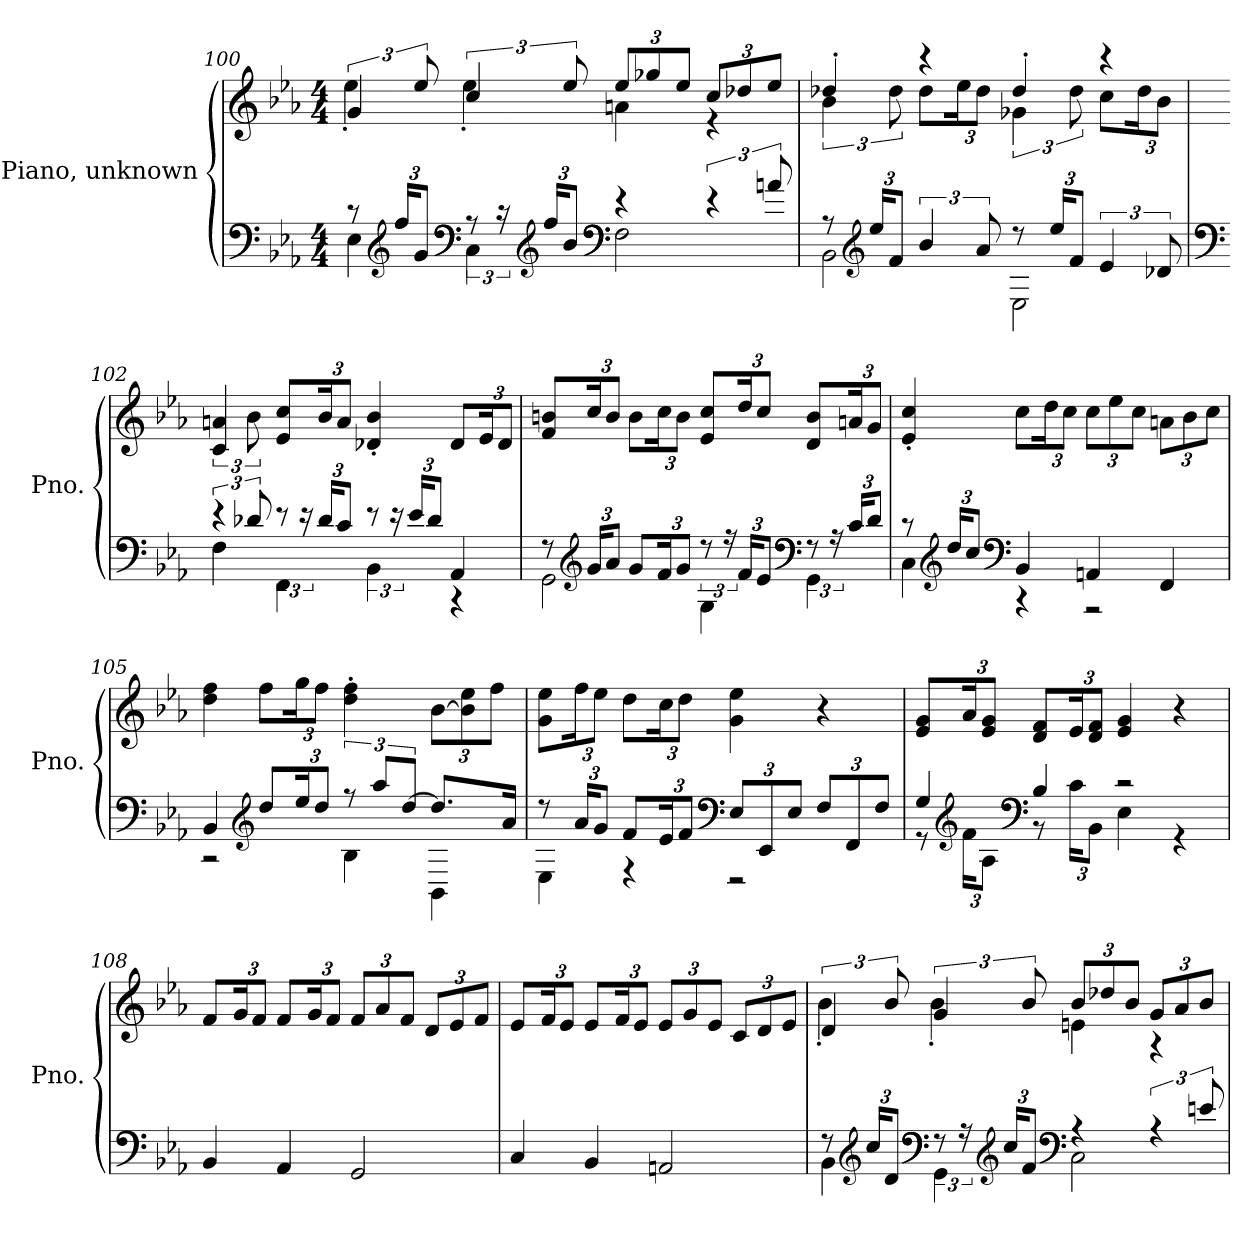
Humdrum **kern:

**kern	**kern
*part1	*part1
*staff2	*staff1
*I"Piano, unknown	*
*I'Pno.	*
*clefF4	*clefG2
*k[b-e-a-]	*k[b-e-a-]
*M4/4	*M4/4
=100	=100
*^	*^
8r	4E-\	6g/	4ee-'\
*clefG2	*	*	*
*Xbrackettup	*	*	*
24ff/KL	.	.	.
12g/J	.	12ee-/	.
*clefF4	*	*	*
*brackettup	*	*	*
12r	4C\	6cc/	4ee-'\
24r	.	.	.
*clefG2	*	*	*
24ff/KL	.	.	.
12b-/J	.	12ee-/	.
*clefF4	*	*	*
*	*	*Xbrackettup	*
4r	2F\	12ee-/L	4an\
.	.	12gg-X/	.
.	.	12ee-/J	.
6r	.	12cc/L	4r
.	.	12dd-X/	.
12an/	.	12ee-/J	.
!!LO:LB:g=z	!!
=101	=101	=101	=101
*	*	*	*brackettup
8r	2BB-\	4dd-X'/	6b-\
*clefG2	*	*	*
*Xbrackettup	*	*	*
24ee-/KL	.	.	.
12f/J	.	.	12dd-\
*brackettup	*	*	*
6b-/	.	4r	8dd-\L
*	*	*	*Xbrackettup
.	.	.	24ee-\K
12a-/	.	.	12dd-\J
*	*	*	*brackettup
8r	2E-\	4dd-'/	6g-X\
*Xbrackettup	*	*	*
24ee-/KL	.	.	.
12f/J	.	.	12dd-\
*brackettup	*	*	*
6e-/	.	4r	8cc\L
*	*	*	*Xbrackettup
.	.	.	24dd-\K
12d-X/	.	.	12b-\J
*	*	*v	*v
=102	=102	=102
*clefF4	*	*
*	*	*brackettup
6r	4F\	6c/ 6an/
12d-X/	.	12b-\
12r	4FF\	8e-/ 8cc/L
24r	.	.
*	*	*Xbrackettup
24d-/KL	.	24b-/K
12c/J	.	12a/J
12r	4BB-\	4d-X/' 4b-/'
24r	.	.
24e-/KL	.	.
12d-/J	.	.
4AA-/	4r	8d-/L
.	.	24e-/K
.	.	12d-/J
!!LO:LB:g=z
=103	=103	=103
8r	2GG\	8f/ 8bn/L
*clefG2	*	*
*Xbrackettup	*	*
24g/KL	.	24cc/K
12a-/J	.	12b/J
8g/L	.	8b\L
24f/K	.	24cc\K
12g/J	.	12b\J
*brackettup	*	*
12r	4G\	8e-/ 8cc/L
24r	.	.
24f/KL	.	24dd/K
12e-/J	.	12cc/J
*clefF4	*	*
12r	4GG\	8d/ 8b/L
24r	.	.
24c/KL	.	24an/K
12d/J	.	12g/J
=104	=104	=104
8r	4C\	4e-/' 4cc/'
*clefG2	*	*
*Xbrackettup	*	*
24dd/KL	.	.
12cc/J	.	.
*clefF4	*	*
4BB-/	4r	8cc\L
.	.	24dd\K
.	.	12cc\J
4AAn/	2r	12cc\L
.	.	12ee-\
.	.	12cc\J
4FF/	.	12an\L
.	.	12b-\
.	.	12cc\J
!!LO:LB:g=z
=105	=105	=105
4BB-/	2r	4dd\ 4ff\
*clefG2	*	*
8dd/L	.	8ff\L
24ee-/K	.	24gg\K
12dd/J	.	12ff\J
*brackettup	*	*
12r	4B-\	4dd\' 4ff\'
12aa-/L	.	.
[12dd/J	.	.
8.dd/L]	4BB-\	[12b-\L
.	.	12b-\] 12ee-\
.	.	12ff\J
16a-/Jk	.	.
=106	=106	=106
8r	4E-\	8g\ 8ee-\L
*Xbrackettup	*	*
24a-/KL	.	24ff\K
12g/J	.	12ee-\J
8f/L	4r	8dd\L
24e-/K	.	24cc\K
12f/J	.	12dd\J
*clefF4	*	*
12E-/L	2r	4g\ 4ee-\
12EE-/	.	.
12E-/J	.	.
12F/L	.	4r
12FF/	.	.
12F/J	.	.
=107	=107	=107
4G/	8r	8e-/ 8g/L
*clefG2	*	*
.	24f\KL	24a-/K
.	12A-\J	12e-/ 12g/J
*clefF4	*	*
4B-/	8r	8d/ 8f/L
.	24c\KL	24e-/K
.	12BB-\J	12d/ 12f/J
2r	4E-\	4e-/ 4g/
.	4r	4r
*v	*v	*
!!LO:LB:g=z
=108	=108
4BB-/	8f/L
.	24g/K
.	12f/J
4AA-/	8f/L
.	24g/K
.	12f/J
2GG/	12f/L
.	12a-/
.	12f/J
.	12d/L
.	12e-/
.	12f/J
=109	=109
4C/	8e-/L
.	24f/K
.	12e-/J
4BB-/	8e-/L
.	24f/K
.	12e-/J
2AAn/	12e-/L
.	12g/
.	12e-/J
.	12c/L
.	12d/
.	12e-/J
!!LO:PB:g=z
=110	=110
*^	*
*	*	*brackettup
*	*	*^
8r	4BB-\	6d/	4b-'\
*clefG2	*	*	*
24cc/KL	.	.	.
12d/J	.	12b-/	.
*clefF4	*	*	*
*brackettup	*	*	*
12r	4GG\	6g/	4b-'\
24r	.	.	.
*clefG2	*	*	*
24cc/KL	.	.	.
12f/J	.	12b-/	.
*clefF4	*	*	*
*	*	*Xbrackettup	*
4r	2C\	12b-/L	4en\
.	.	12dd-X/	.
.	.	12b-/J	.
6r	.	12g/L	4r
.	.	12a-/	.
12en/	.	12b-/J	.
*v	*v	*	*
*	*v	*v
=	=
*-	*-
